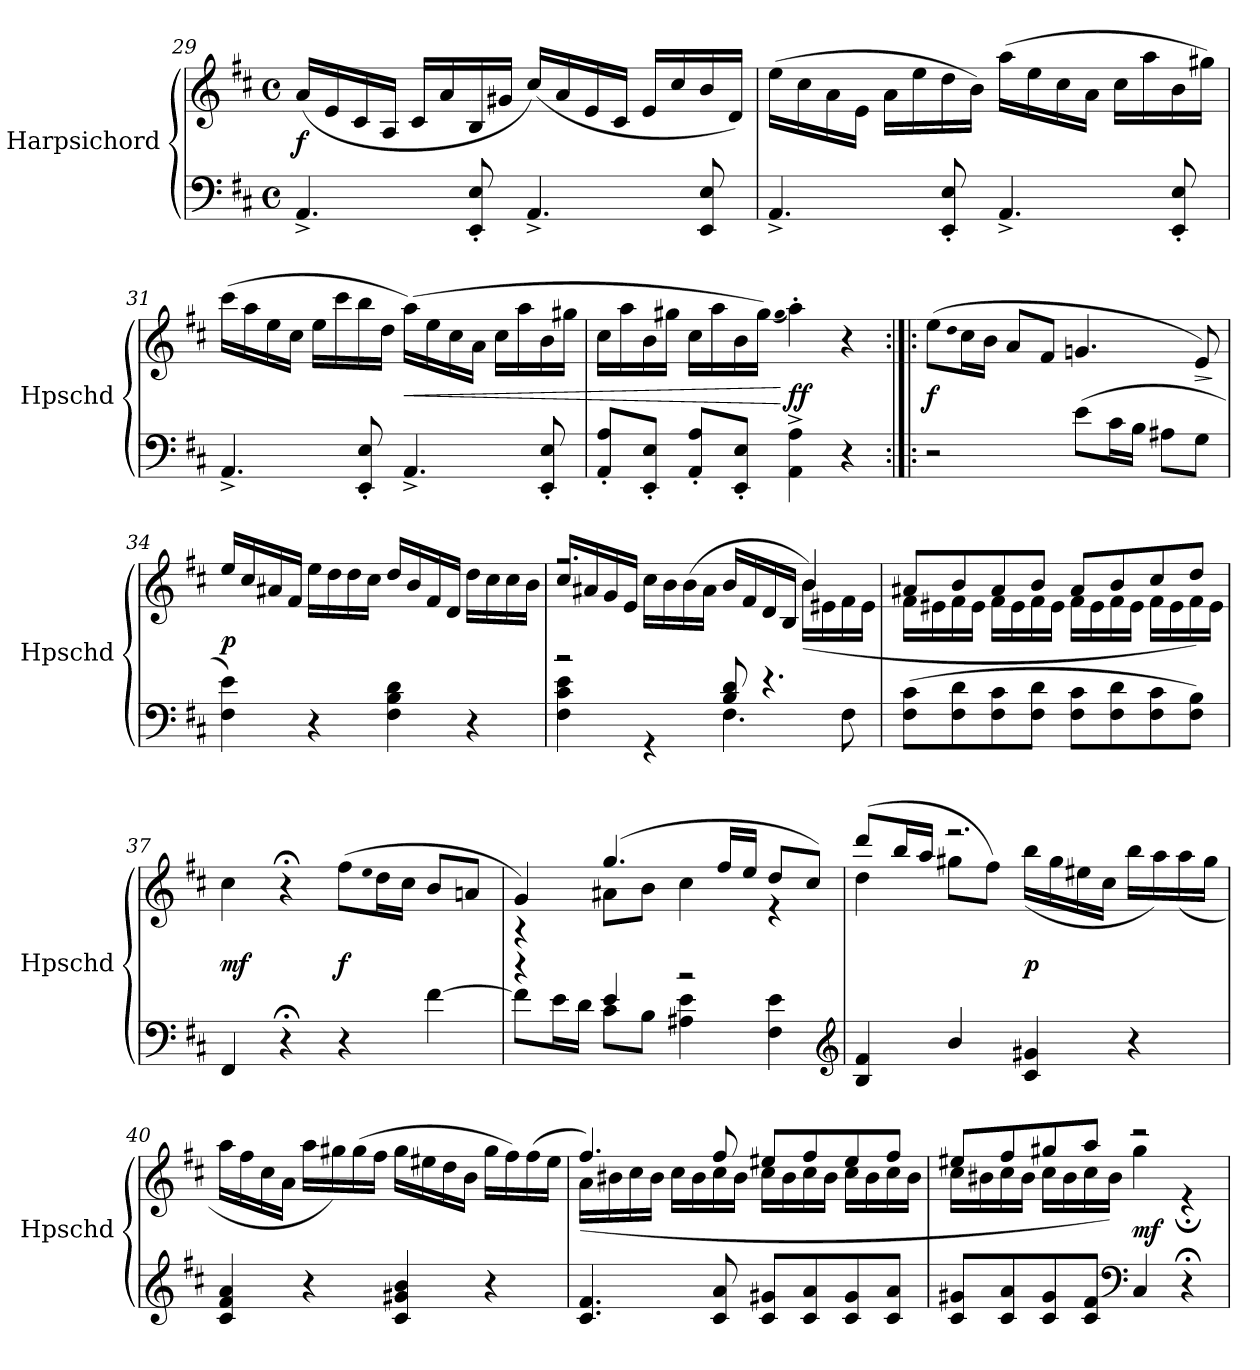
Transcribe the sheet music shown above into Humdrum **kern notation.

**kern	**kern	**dynam
*part1	*part1	*part1
*staff2	*staff1	*staff1/2
*I"Harpsichord	*	*
*I'Hpschd	*	*
*clefF4	*clefG2	*
*k[f#c#]	*k[f#c#]	*
*M4/4	*M4/4	*
*met(c)	*met(c)	*
=29	=29	=29
4.AA^/	(16a/LL	f
.	16e/	.
.	16c#/	.
.	16A/JJ	.
.	16c#/LL	.
.	16a/	.
8EE'/ 8E'/	16B/	.
.	16g#X/JJ	.
4.AA^/	(16cc#/LL)	.
.	16a/	.
.	16e/	.
.	16c#/JJ	.
.	16e/LL	.
.	16cc#/	.
8EE/ 8E/	16b/	.
.	16d/JJ)	.
=30	=30	=30
4.AA^/	(16ee\LL	.
.	16cc#\	.
.	16a\	.
.	16e\JJ	.
.	16a\LL	.
.	16ee\	.
8EE'/ 8E'/	16dd\	.
.	16b\JJ)	.
4.AA^/	(16aa\LL	.
.	16ee\	.
.	16cc#\	.
.	16a\JJ	.
.	16cc#\LL	.
.	16aa\	.
8EE'/ 8E'/	16b\	.
.	16gg#X\JJ)	.
=31	=31	=31
4.AA^/	(16ccc#\LL	.
.	16aa\	.
.	16ee\	.
.	16cc#\JJ	.
.	16ee\LL	.
.	16ccc#\	.
8EE'/ 8E'/	16bb\	.
.	16dd\JJ	.
4.AA^/	(16aa\LL)	<
.	16ee\	.
.	16cc#\	.
.	16a\JJ	.
.	16cc#\LL	.
.	16aa\	.
8EE'/ 8E'/	16b\	.
.	16gg#X\JJ	.
=32	=32	=32
8AA'/ 8A'/L	16cc#\LL	.
.	16aa\	.
8EE'/ 8E'/J	16b\	.
.	16gg#X\JJ	.
8AA'/ 8A'/L	16cc#\LL	.
.	16aa\	.
8EE'/ 8E'/J	16b\	.
.	16gg#\JJ)	.
.	(qgg#	.
4AA^\ 4A^\	4aa'\)	[ ff
4r	4r	.
=33:|!|:	=33:|!|:	=33:|!|:
2r	(8ee\L	f
.	qdd	.
.	16cc#\L	.
.	16b\JJ	.
.	8a/L	.
.	8f#/J	.
(8e\L	4.gn/	.
16c#\L	.	.
16B\JJ	.	.
8A#X\L	.	.
8G\J	8e/)	>
.	.	]
=34	=34	=34
4F#\ 4e\)	16ee/LL	p
.	16cc#/	.
.	16a#X/	.
.	16f#/JJ	.
4r	16ee\LL	.
.	16dd\	.
.	16dd\	.
.	16cc#\JJ	.
4F#\ 4B\ 4d\	16dd/LL	.
.	16b/	.
.	16f#/	.
.	16d/JJ	.
4r	16dd\LL	.
.	16cc#\	.
.	16cc#\	.
.	16b\JJ	.
=35	=35	=35
*^	*^	*
2r	4F#\ 4c#\ 4e\	2.r	16cc#/LL	.
.	.	.	16a#X/	.
.	.	.	16g/	.
.	.	.	16e/JJ	.
.	4r	.	16cc#\LL	.
.	.	.	16b\	.
.	.	.	(16b\	.
.	.	.	16a#\JJ	.
8B/ 8d/	4.F#\	.	16b/LL	.
.	.	.	16f#/	.
4.r	.	.	16d/	.
.	.	.	16B/JJ	.
.	.	4b/)	(16b\LL	.
.	.	.	16e#X\	.
.	8F#\	.	16f#\	.
.	.	.	16e#\JJ	.
*v	*v	*	*	*
=36	=36	=36	=36
(8F#\ 8c#\L	8a#X/L	16f#\LL	.
.	.	16e#X\	.
8F#\ 8d\	8b/	16f#\	.
.	.	16e#\JJ	.
8F#\ 8c#\	8a#/	16f#\LL	.
.	.	16e#\	.
8F#\ 8d\J	8b/J	16f#\	.
.	.	16e#\JJ	.
8F#\ 8c#\L	8a#/L	16f#\LL	.
.	.	16e#\	.
8F#\ 8d\	8b/	16f#\	.
.	.	16e#\JJ	.
8F#\ 8c#\	8cc#/	16f#\LL	.
.	.	16e#\	.
8F#\ 8B\J)	8dd/J)	16f#\	.
.	.	16e#\JJ	.
*	*v	*v	*
=37	=37	=37
4FF#/	4cc#\	mf
4r;<	4r;<	.
4r	(8ff#\L	f
.	qee	.
.	16dd\L	.
.	16cc#\JJ	.
[4f#\	8b/L	.
.	8an/J	.
=38	=38	=38
*^	*^	*
4r	8f#\L]	4g/)	4r	.
.	16e\L	.	.	.
.	16d\JJ	.	.	.
4e/	8c#\L	(4.gg/	8a#X\L	.
.	8B\J	.	8b\J	.
2r	4A#X\ 4e\	.	4cc#\	.
.	.	16ff#/LL	.	.
.	.	16ee/JJ	.	.
.	4F#\ 4e\	8dd/L	4r	.
.	.	8cc#/J)	.	.
*v	*v	*	*	*
*clefG2	*	*	*
=39	=39	=39	=39
4B/ 4f#/	(8ddd/L	4dd\	.
.	16bb/L	.	.
.	16aa/JJ	.	.
4b/	2.r	8gg#X\L	.
.	.	8ff#\J)	.
4c#/ 4g#X/	.	(16bb\LL	p
.	.	16gg#\	.
.	.	16ee#X\	.
.	.	16cc#\JJ	.
4r	.	16bb\LL	.
.	.	16aa\)	.
.	.	(16aa\	.
.	.	16gg#\JJ	.
*	*v	*v	*
=40	=40	=40
4c#/ 4f#/ 4a/	16aa\LL	.
.	16ff#\	.
.	16cc#\	.
.	16a\JJ	.
4r	16aa\LL	.
.	16gg#X\)	.
.	(16gg#\	.
.	16ff#\JJ	.
4c#/ 4g#X/ 4b/	16gg#\LL	.
.	16ee#X\	.
.	16dd\	.
.	16b\JJ	.
4r	16gg#\LL	.
.	16ff#\)	.
.	(16ff#\	.
.	16ee#\JJ	.
=41	=41	=41
*	*^	*
4.c#/ 4.f#/	4.ff#/)	(16a\LL	.
.	.	16b#X\	.
.	.	16cc#\	.
.	.	16b#\JJ	.
.	.	16cc#\LL	.
.	.	16b#\	.
8c#/ 8a/	8ff#/	16cc#\	.
.	.	16b#\JJ	.
8c#/ 8g#X/L	8ee#X/L	16cc#\LL	.
.	.	16b#\	.
8c#/ 8a/	8ff#/	16cc#\	.
.	.	16b#\JJ	.
8c#/ 8g#/	8ee#/	16cc#\LL	.
.	.	16b#\	.
8c#/ 8a/J	8ff#/J	16cc#\	.
.	.	16b#\JJ	.
=42	=42	=42	=42
8c#/ 8g#X/L	8ee#X/L	16cc#\LL	.
.	.	16b#X\	.
8c#/ 8a/	8ff#/	16cc#\	.
.	.	16b#\JJ	.
8c#/ 8g#/	8gg#X/	16cc#\LL	.
.	.	16b#\	.
8c#/ 8f#/J	8aa/J	16cc#\	.
.	.	16b#\JJ)	.
*clefF4	*	*	*
4C#/	2r	4gg#\	mf
4r;<	.	4r;<	.
*	*v	*v	*
=	=	=
*-	*-	*-
